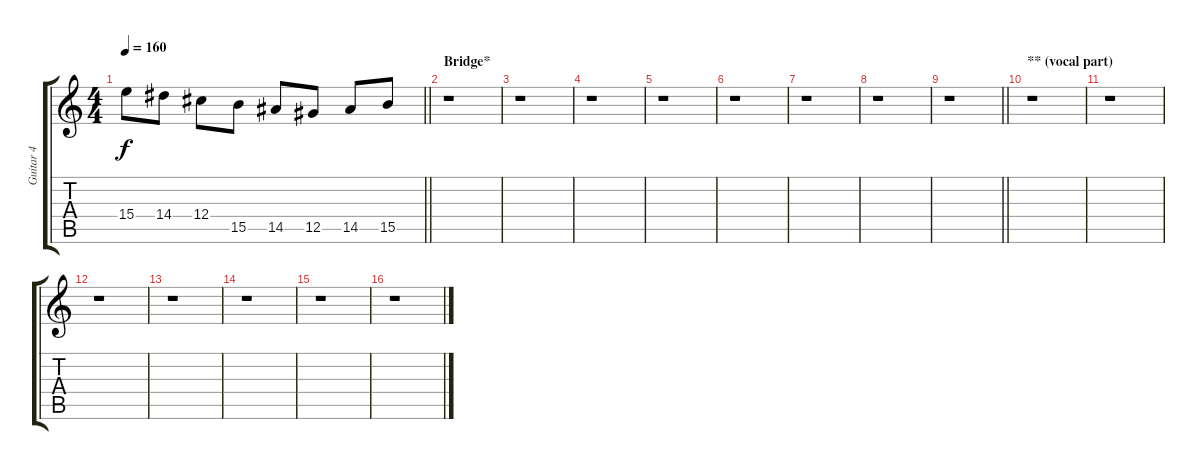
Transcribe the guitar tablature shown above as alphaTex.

\track ("Guitar 4" "Guitar 4") {instrument distortionguitar}
\staff {score tabs}
\tuning (Eb4 Bb3 Gb3 Db3 Ab2 Db2) {hide}
\ts (4 4)
\tempo 160
\clef g2
\barLineRight lightlight
\ks c
15.4.8{dy f} 14.4.8 12.4.8 15.5.8 14.5.8 12.5.8 14.5.8 15.5.8 |
\section ("" "Bridge*")
r.1 |
r.1 |
r.1 |
r.1 |
r.1 |
r.1 |
r.1 |
\barLineRight lightlight
r.1 |
\section ("" "** (vocal part)")
r.1 |
r.1 |
r.1 |
r.1 |
r.1 |
r.1 |
r.1
